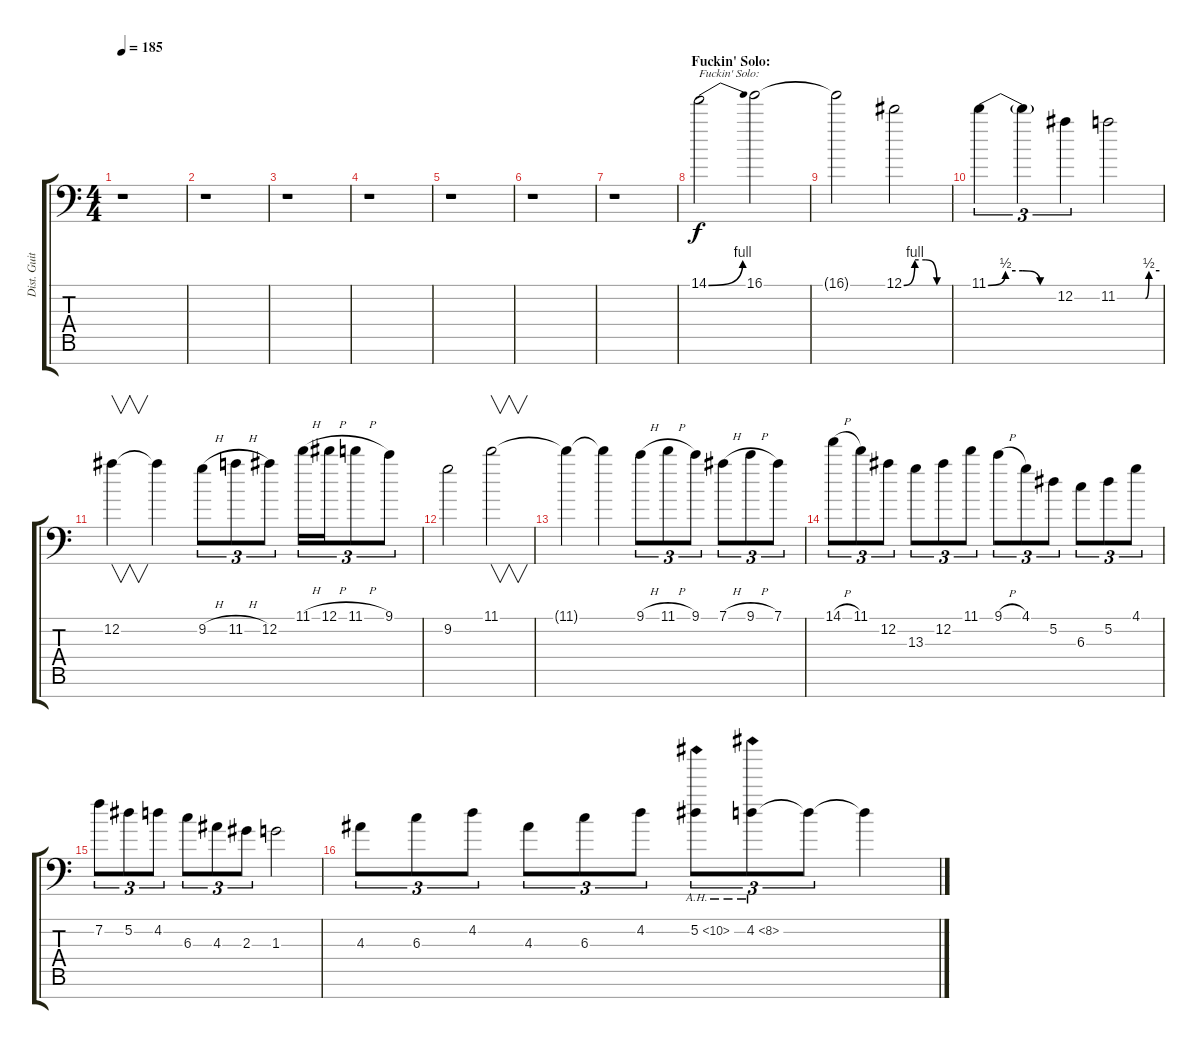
\track ("Dist. Guitar 1" "Dist. Guit") {instrument distortionguitar}
\staff {score tabs}
\tuning (Eb4 Bb3 Gb3 Db3 Ab2 Eb2 Bb1) {hide}
\ts (4 4)
\tempo 185
\clef f4
\ks c
r.1{dy f} |
r.1 |
r.1 |
r.1 |
r.1 |
r.1 |
r.1 |
\section ("" "Fuckin' Solo:")
14.1{be (bend 0 0 60 4)}.2{txt "Fuckin' Solo:" volume 16 instrument distortionguitar} 16.1.2 |
16.1{t}.2 12.1{be (custom 0 0 15 4 30 4 45 0 60 0)}.2 |
11.1{be (custom 0 0 15 2 30 2 45 0 60 0)}.4{tu (3 2)} 11.1{t}.4{tu (3 2)} 12.2.4{tu (3 2)} 11.2{be (custom 0 0 40 0 45 2 60 2)}.2 |
12.2.4{v} 12.2{t}.4 9.2{h}.8{tu (3 2)} 11.2{h}.8{tu (3 2)} 12.2.8{tu (3 2)} 11.1{h}.16{tu (3 2)} 12.1{h}.16{tu (3 2)} 11.1{h}.8{tu (3 2)} 9.1.8{tu (3 2)} |
9.2.2 11.1.2{v} |
11.1{t}.4 11.1{t}.4 9.1{h}.8{tu (3 2)} 11.1{h}.8{tu (3 2)} 9.1.8{tu (3 2)} 7.1{h}.8{tu (3 2)} 9.1{h}.8{tu (3 2)} 7.1.8{tu (3 2)} |
14.1{h}.8{tu (3 2)} 11.1.8{tu (3 2)} 12.2.8{tu (3 2)} 13.3.8{tu (3 2)} 12.2.8{tu (3 2)} 11.1.8{tu (3 2)} 9.1{h}.8{tu (3 2)} 4.1.8{tu (3 2)} 5.2.8{tu (3 2)} 6.3.8{tu (3 2)} 5.2.8{tu (3 2)} 4.1.8{tu (3 2)} |
7.2.8{tu (3 2)} 5.2.8{tu (3 2)} 4.2.8{tu (3 2)} 6.3.8{tu (3 2)} 4.3.8{tu (3 2)} 2.3.8{tu (3 2)} 1.3.2 |
4.3.8{tu (3 2)} 6.3.8{tu (3 2)} 4.2.8{tu (3 2)} 4.3.8{tu (3 2)} 6.3.8{tu (3 2)} 4.2.8{tu (3 2)} 5.2{ah 5}.8{tu (3 2)} 4.2{ah 4}.8{tu (3 2)} 4.2{t}.8{tu (3 2)} 4.2{t}.4
